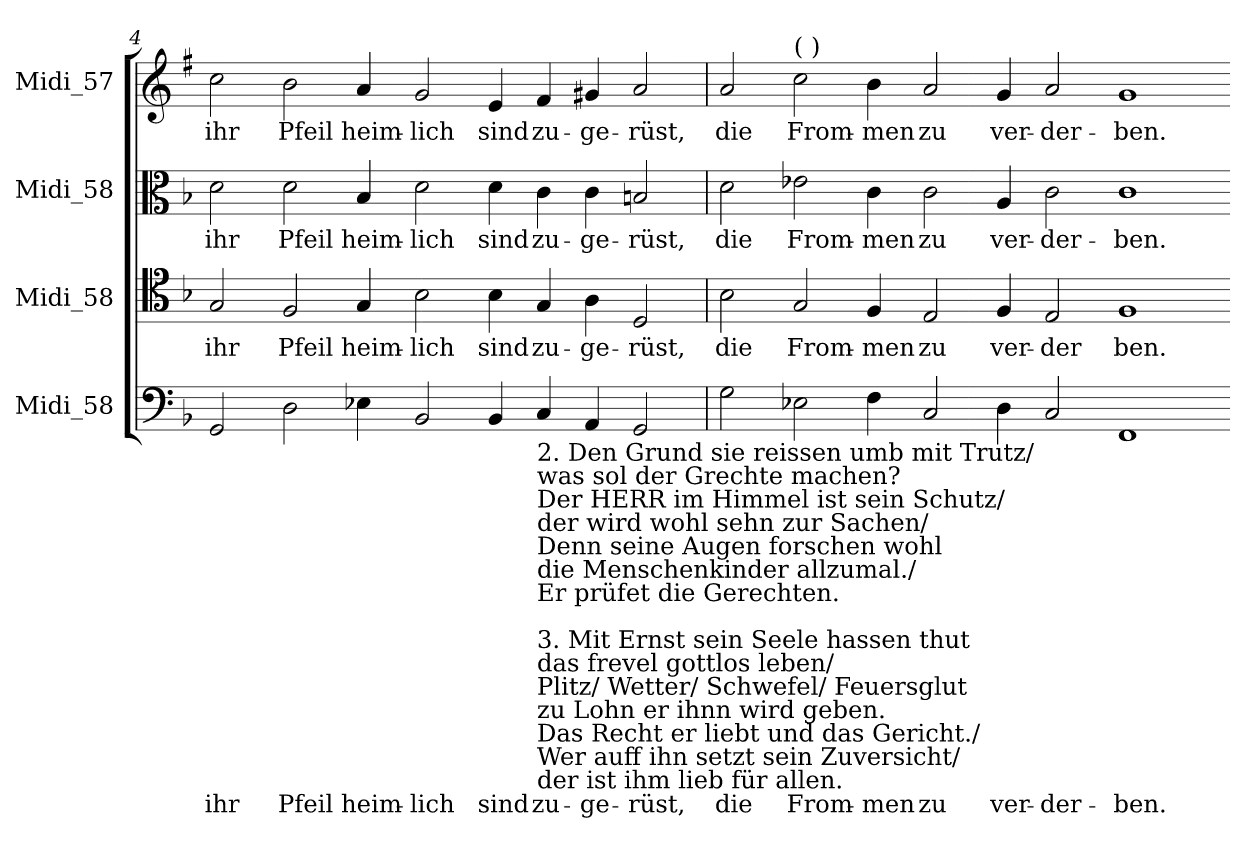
**kern	**text	**kern	**text	**kern	**text	**kern	**text
*part4	*part4	*part3	*part3	*part2	*part2	*part1	*part1
*staff4	*staff4	*staff3	*staff3	*staff2	*staff2	*staff1	*staff1
*I"Midi_58	*	*I"Midi_58	*	*I"Midi_58	*	*I"Midi_57	*
*clefF4	*	*clefC4	*	*clefC3	*	*clefG2	*
*	*	*	*	*	*	*ITrd1c2	*
*k[b-]	*	*k[b-]	*	*k[b-]	*	*k[b-]	*
*F:	*	*F:	*	*F:	*	*F:	*
=4	=4	=4	=4	=4	=4	=4	=4
!	!LO:LY:b	!	!LO:LY:b	!	!LO:LY:b	!	!LO:LY:b
2GG	ihr	2G	ihr	2d	ihr	2b-	ihr
!	!LO:LY:b	!	!LO:LY:b	!	!LO:LY:b	!	!LO:LY:b
2D	Pfeil	2F	Pfeil	2d	Pfeil	2a	Pfeil
!	!LO:LY:b	!	!LO:LY:b	!	!LO:LY:b	!	!LO:LY:b
4E-X	heim-	4G	heim-	4B-	heim-	4g	heim-
!	!LO:LY:b	!	!LO:LY:b	!	!LO:LY:b	!	!LO:LY:b
2BB-	-lich	2B-	-lich	2d	-lich	2f	-lich
!	!LO:LY:b	!	!LO:LY:b	!	!LO:LY:b	!	!LO:LY:b
4BB-	sind	4B-	sind	4d	sind	4d	sind
!LO:TX:b:t=2. Den Grund sie reissen umb mit Trutz/\nwas sol der Grechte machen?\nDer HERR im Himmel ist sein Schutz/\nder wird wohl sehn zur Sachen/\nDenn seine Augen forschen wohl\ndie Menschenkinder allzumal./\nEr prüfet die Gerechten.\n\n3. Mit Ernst sein Seele hassen thut\ndas frevel gottlos leben/\nPlitz/ Wetter/ Schwefel/ Feuersglut\nzu Lohn er ihnn wird geben.\nDas Recht er liebt und das Gericht./\nWer auff ihn setzt sein Zuversicht/\nder ist ihm lieb für allen.	!	!	!	!	!	!	!
!	!LO:LY:b	!	!LO:LY:b	!	!LO:LY:b	!	!LO:LY:b
4C	zu-	4G	zu-	4c	zu-	4e	zu-
!	!LO:LY:b	!	!LO:LY:b	!	!LO:LY:b	!	!LO:LY:b
4AA	-ge-	4A	-ge-	4c	-ge-	4f#X	-ge-
!	!LO:LY:b	!	!LO:LY:b	!	!LO:LY:b	!	!LO:LY:b
2GG	-rüst,	2D	-rüst,	2Bn	-rüst,	2g	-rüst,
=5	=5	=5	=5	=5	=5	=5	=5
!	!LO:LY:b	!	!LO:LY:b	!	!LO:LY:b	!	!LO:LY:b
2G	die	2B-	die	2d	die	2g	die
!	!	!	!	!	!	!LO:TX:a:t=(  )	!
!	!LO:LY:b	!	!LO:LY:b	!	!LO:LY:b	!	!LO:LY:b
2E-X	From-	2G	From-	2e-X	From-	2b-	From-
!	!LO:LY:b	!	!LO:LY:b	!	!LO:LY:b	!	!LO:LY:b
4F	-men	4F	-men	4c	-men	4a	-men
!	!LO:LY:b	!	!LO:LY:b	!	!LO:LY:b	!	!LO:LY:b
2C	zu	2E	zu	2c	zu	2g	zu
!	!LO:LY:b	!	!LO:LY:b	!	!LO:LY:b	!	!LO:LY:b
4D	ver-	4F	ver-	4A	ver-	4f	ver-
!	!LO:LY:b	!	!LO:LY:b	!	!LO:LY:b	!	!LO:LY:b
2C	-der-	2E	-der	2c	-der-	2g	-der-
!	!LO:LY:b	!	!LO:LY:b	!	!LO:LY:b	!	!LO:LY:b
1FF	-ben.	1F	ben.	1c	-ben.	1f	-ben.
=-	=-	=-	=-	=-	=-	=-	=-
*-	*-	*-	*-	*-	*-	*-	*-
